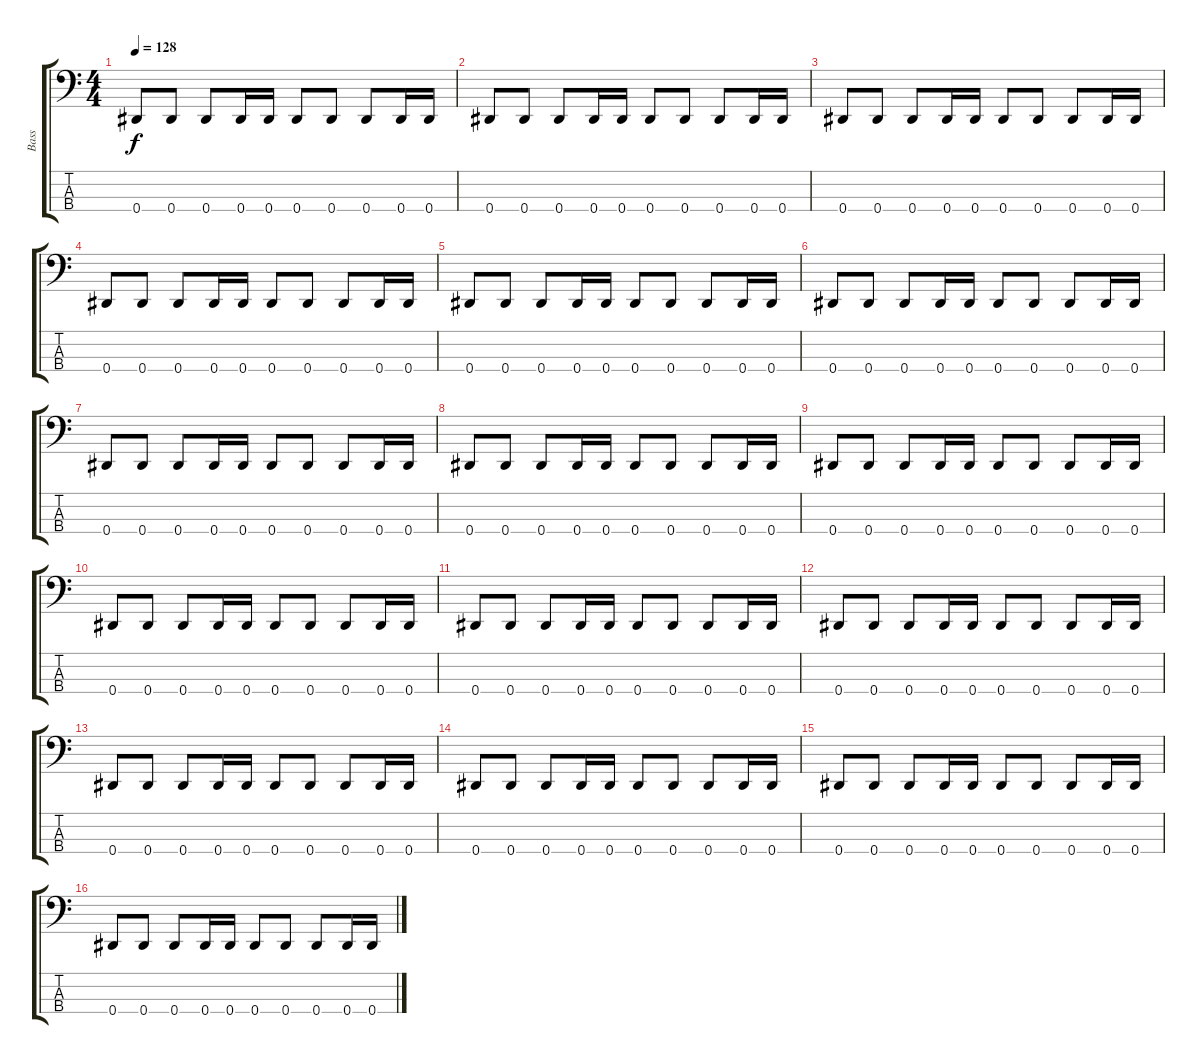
\track ("Bass" "Bass") {instrument electricbassfinger}
\staff {score tabs}
\tuning (Gb2 Db2 Ab1 Eb1) {hide}
\ts (4 4)
\tempo 128
\clef f4
\ks c
0.4.8{dy f} 0.4.8 0.4.8 0.4.16 0.4.16 0.4.8 0.4.8 0.4.8 0.4.16 0.4.16 |
0.4.8 0.4.8 0.4.8 0.4.16 0.4.16 0.4.8 0.4.8 0.4.8 0.4.16 0.4.16 |
0.4.8 0.4.8 0.4.8 0.4.16 0.4.16 0.4.8 0.4.8 0.4.8 0.4.16 0.4.16 |
0.4.8 0.4.8 0.4.8 0.4.16 0.4.16 0.4.8 0.4.8 0.4.8 0.4.16 0.4.16 |
0.4.8 0.4.8 0.4.8 0.4.16 0.4.16 0.4.8 0.4.8 0.4.8 0.4.16 0.4.16 |
0.4.8 0.4.8 0.4.8 0.4.16 0.4.16 0.4.8 0.4.8 0.4.8 0.4.16 0.4.16 |
0.4.8 0.4.8 0.4.8 0.4.16 0.4.16 0.4.8 0.4.8 0.4.8 0.4.16 0.4.16 |
\section ("" "")
0.4.8 0.4.8 0.4.8 0.4.16 0.4.16 0.4.8 0.4.8 0.4.8 0.4.16 0.4.16 |
0.4.8 0.4.8 0.4.8 0.4.16 0.4.16 0.4.8 0.4.8 0.4.8 0.4.16 0.4.16 |
0.4.8 0.4.8 0.4.8 0.4.16 0.4.16 0.4.8 0.4.8 0.4.8 0.4.16 0.4.16 |
0.4.8 0.4.8 0.4.8 0.4.16 0.4.16 0.4.8 0.4.8 0.4.8 0.4.16 0.4.16 |
0.4.8 0.4.8 0.4.8 0.4.16 0.4.16 0.4.8 0.4.8 0.4.8 0.4.16 0.4.16 |
0.4.8 0.4.8 0.4.8 0.4.16 0.4.16 0.4.8 0.4.8 0.4.8 0.4.16 0.4.16 |
0.4.8 0.4.8 0.4.8 0.4.16 0.4.16 0.4.8 0.4.8 0.4.8 0.4.16 0.4.16 |
0.4.8 0.4.8 0.4.8 0.4.16 0.4.16 0.4.8 0.4.8 0.4.8 0.4.16 0.4.16 |
0.4.8 0.4.8 0.4.8 0.4.16 0.4.16 0.4.8 0.4.8 0.4.8 0.4.16 0.4.16
